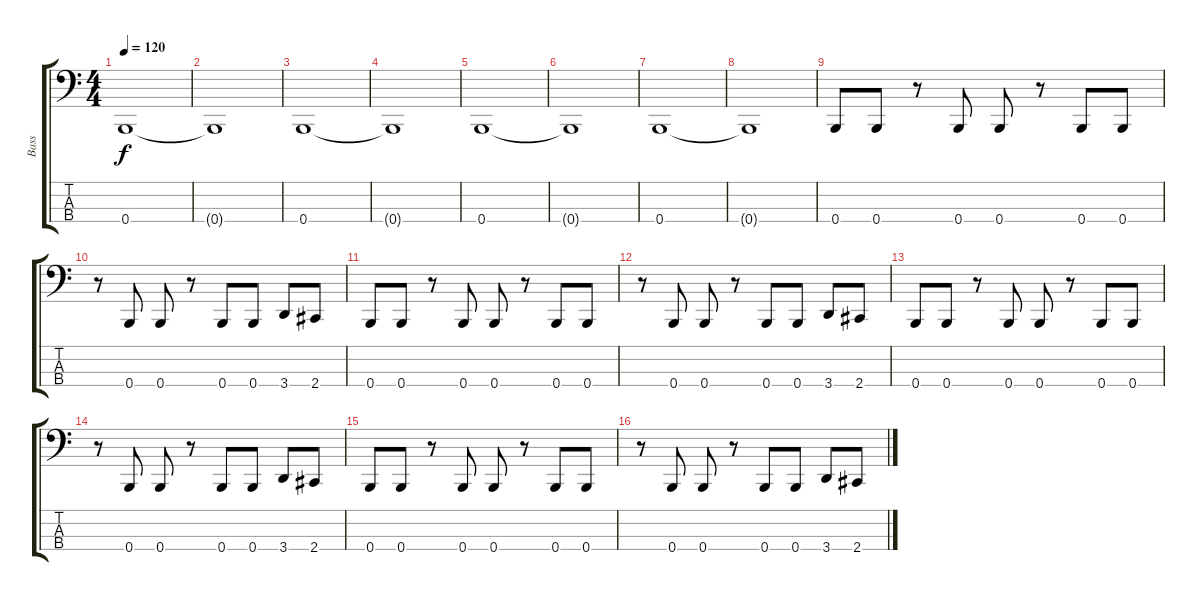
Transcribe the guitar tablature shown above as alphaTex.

\track ("Bass" "Bass") {instrument electricbassfinger}
\staff {score tabs}
\tuning (D2 A1 E1 B0) {hide}
\ts (4 4)
\tempo 120
\clef f4
\ks c
0.4.1{dy f} |
0.4{t}.1 |
0.4.1 |
0.4{t}.1 |
0.4.1 |
0.4{t}.1 |
0.4.1 |
0.4{t}.1 |
0.4.8 0.4.8 r.8 0.4.8 0.4.8 r.8 0.4.8 0.4.8 |
r.8 0.4.8 0.4.8 r.8 0.4.8 0.4.8 3.4.8 2.4.8 |
0.4.8 0.4.8 r.8 0.4.8 0.4.8 r.8 0.4.8 0.4.8 |
r.8 0.4.8 0.4.8 r.8 0.4.8 0.4.8 3.4.8 2.4.8 |
0.4.8 0.4.8 r.8 0.4.8 0.4.8 r.8 0.4.8 0.4.8 |
r.8 0.4.8 0.4.8 r.8 0.4.8 0.4.8 3.4.8 2.4.8 |
0.4.8 0.4.8 r.8 0.4.8 0.4.8 r.8 0.4.8 0.4.8 |
r.8 0.4.8 0.4.8 r.8 0.4.8 0.4.8 3.4.8 2.4.8
